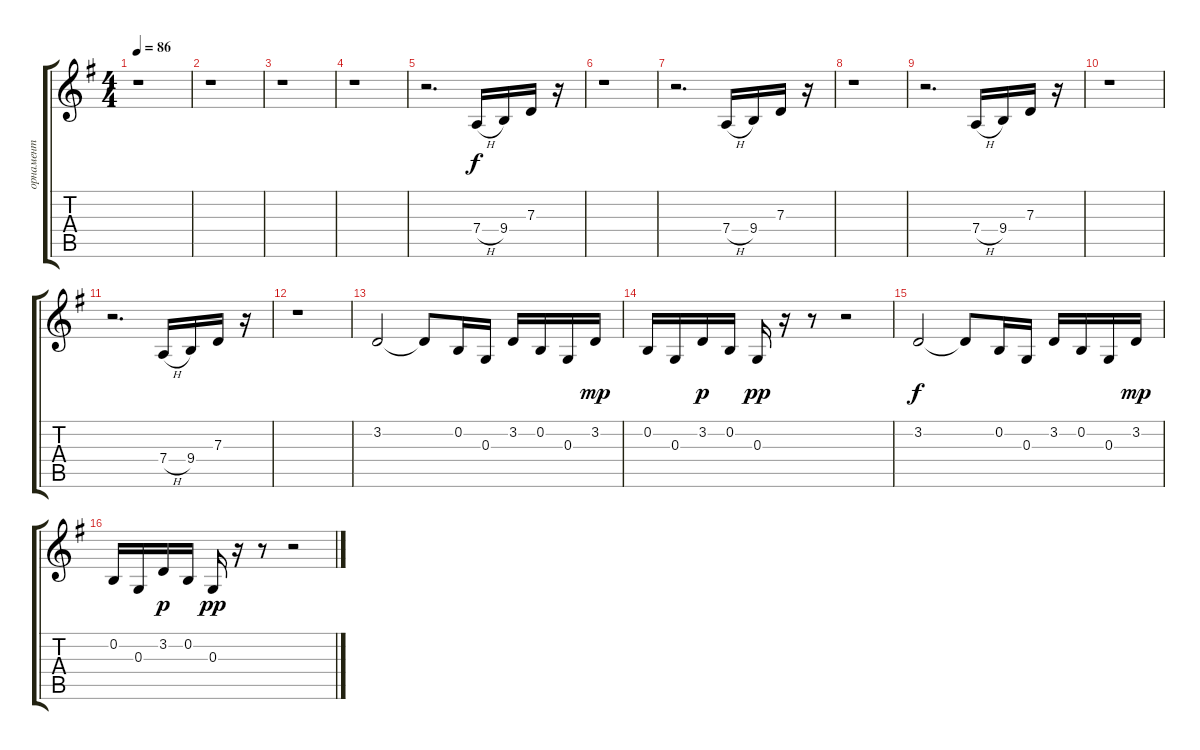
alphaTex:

\track ("орнамент" "орнамент") {instrument ocarina}
\staff {score tabs}
\tuning (E4 B3 G3 D3 A2 E2) {hide}
\ts (4 4)
\tempo 86
\clef g2
\ks eminor
r.1{dy f} |
r.1 |
r.1 |
r.1 |
r.2{d} 7.4{h}.16 9.4.16 7.3.16 r.16 |
r.1 |
r.2{d} 7.4{h}.16 9.4.16 7.3.16 r.16 |
r.1 |
r.2{d} 7.4{h}.16 9.4.16 7.3.16 r.16 |
r.1 |
r.2{d} 7.4{h}.16 9.4.16 7.3.16 r.16 |
r.1 |
3.2.2 3.2{t}.8 0.2.16 0.3.16 3.2.16 0.2.16 0.3.16 3.2.16{dy mp} |
0.2.16 0.3.16 3.2.16{dy p} 0.2.16 0.3.16{dy pp} r.16 r.8 r.2 |
3.2.2{dy f} 3.2{t}.8 0.2.16 0.3.16 3.2.16 0.2.16 0.3.16 3.2.16{dy mp} |
0.2.16 0.3.16 3.2.16{dy p} 0.2.16 0.3.16{dy pp} r.16 r.8 r.2
